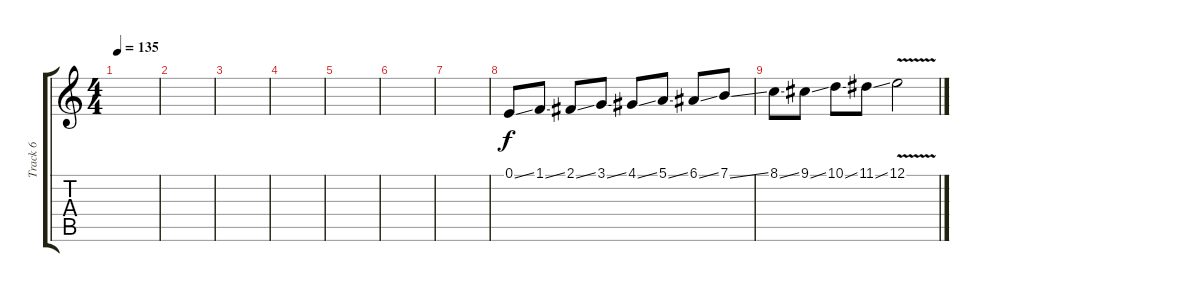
\track ("Track 6" "Track 6") {instrument violin}
\staff {score tabs}
\tuning (E4 B3 G3 D3 A2 E2) {hide}
\ts (4 4)
\tempo 135
\clef g2
\ks c
|
|
|
|
|
|
|
0.1{ss}.8 1.1{ss}.8 2.1{ss}.8 3.1{ss}.8 4.1{ss}.8 5.1{ss}.8 6.1{ss}.8 7.1{ss}.8 |
8.1{ss}.8 9.1{ss}.8 10.1{ss}.8 11.1{ss}.8 12.1{v}.2
